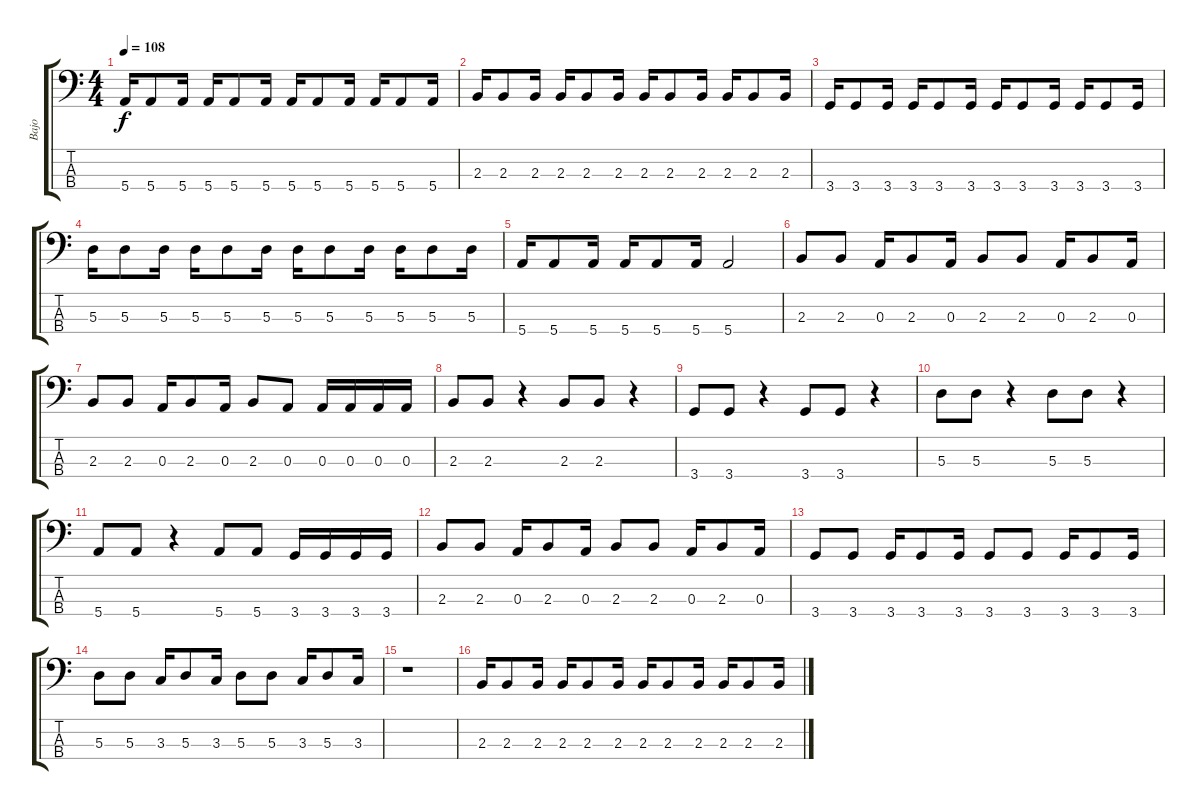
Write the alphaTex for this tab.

\track ("Bajo" "Bajo") {instrument synthbass2}
\staff {score tabs}
\tuning (G2 D2 A1 E1) {hide}
\ts (4 4)
\tempo 108
\clef f4
\ks c
5.4.16{dy f} 5.4.8 5.4.16 5.4.16 5.4.8 5.4.16 5.4.16 5.4.8 5.4.16 5.4.16 5.4.8 5.4.16 |
2.3.16 2.3.8 2.3.16 2.3.16 2.3.8 2.3.16 2.3.16 2.3.8 2.3.16 2.3.16 2.3.8 2.3.16 |
3.4.16 3.4.8 3.4.16 3.4.16 3.4.8 3.4.16 3.4.16 3.4.8 3.4.16 3.4.16 3.4.8 3.4.16 |
5.3.16 5.3.8 5.3.16 5.3.16 5.3.8 5.3.16 5.3.16 5.3.8 5.3.16 5.3.16 5.3.8 5.3.16 |
5.4.16 5.4.8 5.4.16 5.4.16 5.4.8 5.4.16 5.4.2 |
2.3.8 2.3.8 0.3.16 2.3.8 0.3.16 2.3.8 2.3.8 0.3.16 2.3.8 0.3.16 |
2.3.8 2.3.8 0.3.16 2.3.8 0.3.16 2.3.8 0.3.8 0.3.16 0.3.16 0.3.16 0.3.16 |
2.3.8 2.3.8 r.4 2.3.8 2.3.8 r.4 |
3.4.8 3.4.8 r.4 3.4.8 3.4.8 r.4 |
5.3.8 5.3.8 r.4 5.3.8 5.3.8 r.4 |
5.4.8 5.4.8 r.4 5.4.8 5.4.8 3.4.16 3.4.16 3.4.16 3.4.16 |
2.3.8 2.3.8 0.3.16 2.3.8 0.3.16 2.3.8 2.3.8 0.3.16 2.3.8 0.3.16 |
3.4.8 3.4.8 3.4.16 3.4.8 3.4.16 3.4.8 3.4.8 3.4.16 3.4.8 3.4.16 |
5.3.8 5.3.8 3.3.16 5.3.8 3.3.16 5.3.8 5.3.8 3.3.16 5.3.8 3.3.16 |
r.1 |
2.3.16 2.3.8 2.3.16 2.3.16 2.3.8 2.3.16 2.3.16 2.3.8 2.3.16 2.3.16 2.3.8 2.3.16
